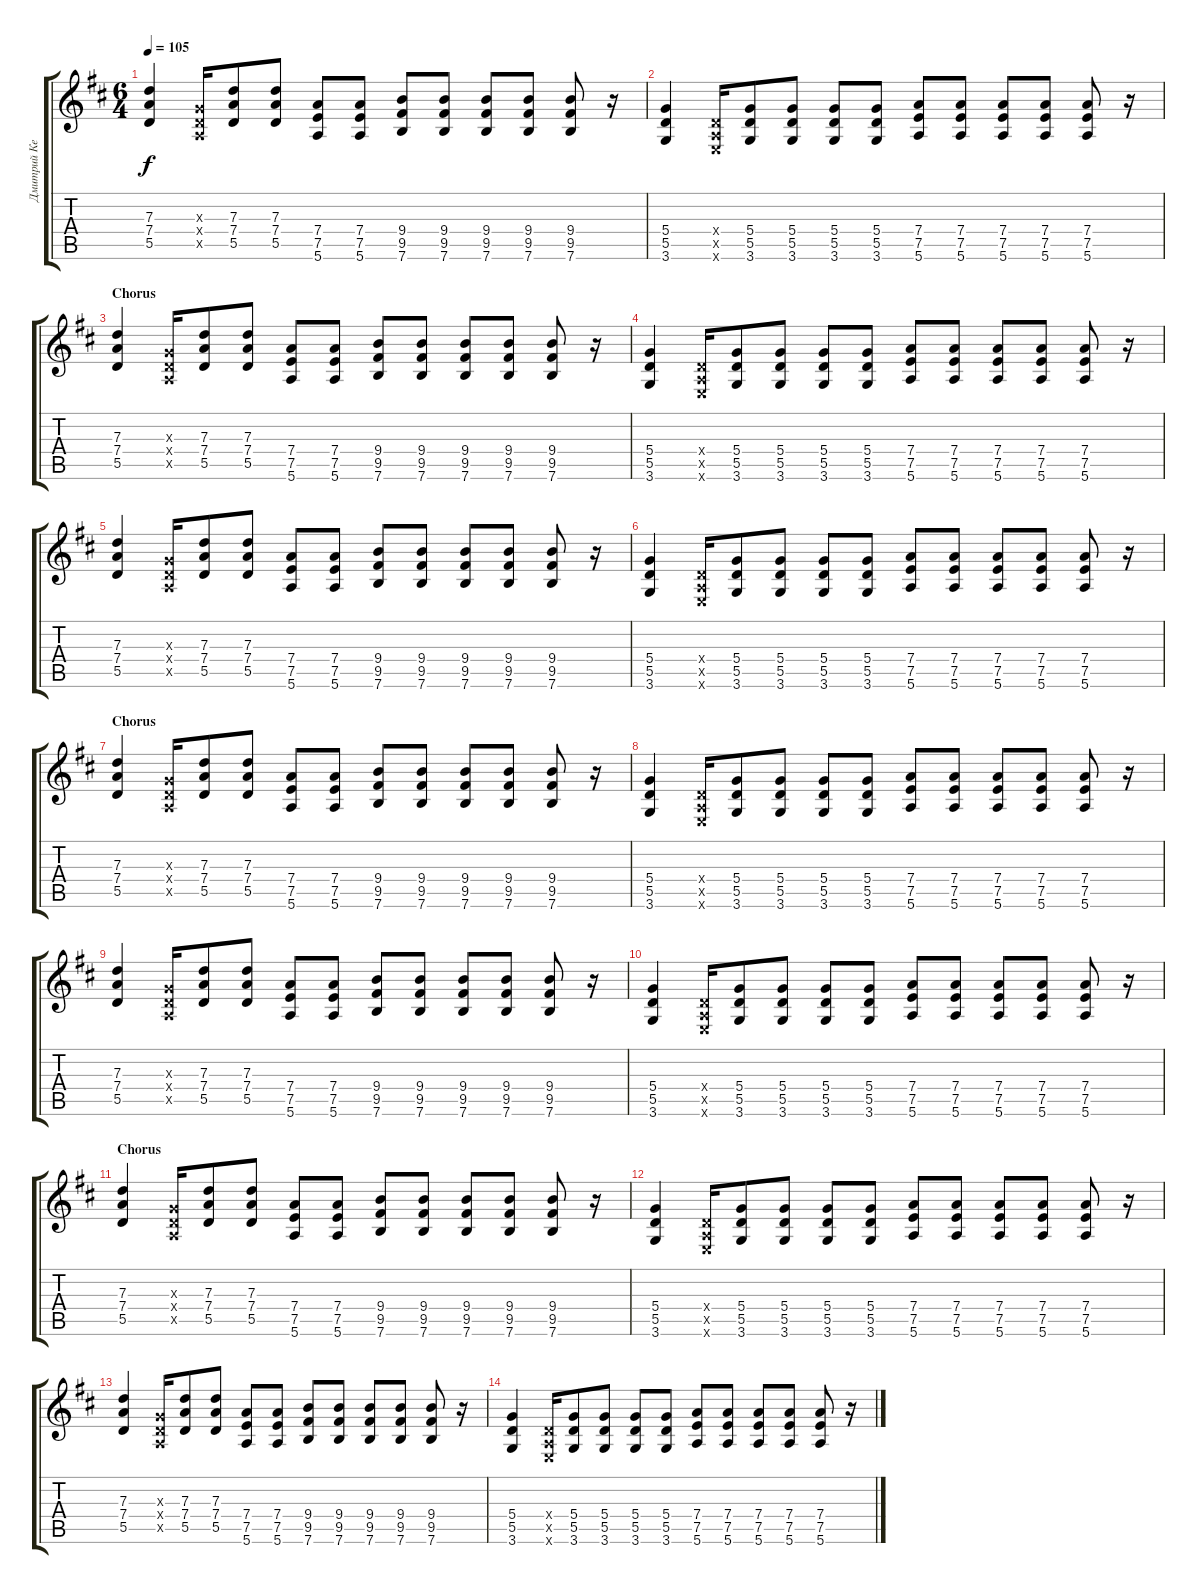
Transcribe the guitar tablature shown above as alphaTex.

\track ("Дмитрий КежВатов" "Дмитрий Ке") {instrument distortionguitar}
\staff {score tabs}
\tuning (E4 B3 G3 D3 A2 E2) {hide}
\ts (6 4)
\tempo 105
\clef g2
\ks d
(7.3 7.4 5.5).4{dy f} (0.3{x} 0.4{x} 0.5{x}).16 (7.3 7.4 5.5).8 (7.3 7.4 5.5).8 (7.4 7.5 5.6).8 (7.4 7.5 5.6).8 (9.4 9.5 7.6).8 (9.4 9.5 7.6).8 (9.4 9.5 7.6).8 (9.4 9.5 7.6).8 (9.4 9.5 7.6).8 r.16 |
(5.4 5.5 3.6).4 (0.4{x} 0.5{x} 0.6{x}).16 (5.4 5.5 3.6).8 (5.4 5.5 3.6).8 (5.4 5.5 3.6).8 (5.4 5.5 3.6).8 (7.4 7.5 5.6).8 (7.4 7.5 5.6).8 (7.4 7.5 5.6).8 (7.4 7.5 5.6).8 (7.4 7.5 5.6).8 r.16 |
\section ("" "Chorus")
(7.3 7.4 5.5).4 (0.3{x} 0.4{x} 0.5{x}).16 (7.3 7.4 5.5).8 (7.3 7.4 5.5).8 (7.4 7.5 5.6).8 (7.4 7.5 5.6).8 (9.4 9.5 7.6).8 (9.4 9.5 7.6).8 (9.4 9.5 7.6).8 (9.4 9.5 7.6).8 (9.4 9.5 7.6).8 r.16 |
(5.4 5.5 3.6).4 (0.4{x} 0.5{x} 0.6{x}).16 (5.4 5.5 3.6).8 (5.4 5.5 3.6).8 (5.4 5.5 3.6).8 (5.4 5.5 3.6).8 (7.4 7.5 5.6).8 (7.4 7.5 5.6).8 (7.4 7.5 5.6).8 (7.4 7.5 5.6).8 (7.4 7.5 5.6).8 r.16 |
(7.3 7.4 5.5).4 (0.3{x} 0.4{x} 0.5{x}).16 (7.3 7.4 5.5).8 (7.3 7.4 5.5).8 (7.4 7.5 5.6).8 (7.4 7.5 5.6).8 (9.4 9.5 7.6).8 (9.4 9.5 7.6).8 (9.4 9.5 7.6).8 (9.4 9.5 7.6).8 (9.4 9.5 7.6).8 r.16 |
(5.4 5.5 3.6).4 (0.4{x} 0.5{x} 0.6{x}).16 (5.4 5.5 3.6).8 (5.4 5.5 3.6).8 (5.4 5.5 3.6).8 (5.4 5.5 3.6).8 (7.4 7.5 5.6).8 (7.4 7.5 5.6).8 (7.4 7.5 5.6).8 (7.4 7.5 5.6).8 (7.4 7.5 5.6).8 r.16 |
\section ("" "Chorus")
(7.3 7.4 5.5).4 (0.3{x} 0.4{x} 0.5{x}).16 (7.3 7.4 5.5).8 (7.3 7.4 5.5).8 (7.4 7.5 5.6).8 (7.4 7.5 5.6).8 (9.4 9.5 7.6).8 (9.4 9.5 7.6).8 (9.4 9.5 7.6).8 (9.4 9.5 7.6).8 (9.4 9.5 7.6).8 r.16 |
(5.4 5.5 3.6).4 (0.4{x} 0.5{x} 0.6{x}).16 (5.4 5.5 3.6).8 (5.4 5.5 3.6).8 (5.4 5.5 3.6).8 (5.4 5.5 3.6).8 (7.4 7.5 5.6).8 (7.4 7.5 5.6).8 (7.4 7.5 5.6).8 (7.4 7.5 5.6).8 (7.4 7.5 5.6).8 r.16 |
(7.3 7.4 5.5).4 (0.3{x} 0.4{x} 0.5{x}).16 (7.3 7.4 5.5).8 (7.3 7.4 5.5).8 (7.4 7.5 5.6).8 (7.4 7.5 5.6).8 (9.4 9.5 7.6).8 (9.4 9.5 7.6).8 (9.4 9.5 7.6).8 (9.4 9.5 7.6).8 (9.4 9.5 7.6).8 r.16 |
(5.4 5.5 3.6).4 (0.4{x} 0.5{x} 0.6{x}).16 (5.4 5.5 3.6).8 (5.4 5.5 3.6).8 (5.4 5.5 3.6).8 (5.4 5.5 3.6).8 (7.4 7.5 5.6).8 (7.4 7.5 5.6).8 (7.4 7.5 5.6).8 (7.4 7.5 5.6).8 (7.4 7.5 5.6).8 r.16 |
\section ("" "Chorus")
(7.3 7.4 5.5).4 (0.3{x} 0.4{x} 0.5{x}).16 (7.3 7.4 5.5).8 (7.3 7.4 5.5).8 (7.4 7.5 5.6).8 (7.4 7.5 5.6).8 (9.4 9.5 7.6).8 (9.4 9.5 7.6).8 (9.4 9.5 7.6).8 (9.4 9.5 7.6).8 (9.4 9.5 7.6).8 r.16 |
(5.4 5.5 3.6).4 (0.4{x} 0.5{x} 0.6{x}).16 (5.4 5.5 3.6).8 (5.4 5.5 3.6).8 (5.4 5.5 3.6).8 (5.4 5.5 3.6).8 (7.4 7.5 5.6).8 (7.4 7.5 5.6).8 (7.4 7.5 5.6).8 (7.4 7.5 5.6).8 (7.4 7.5 5.6).8 r.16 |
(7.3 7.4 5.5).4 (0.3{x} 0.4{x} 0.5{x}).16 (7.3 7.4 5.5).8 (7.3 7.4 5.5).8 (7.4 7.5 5.6).8 (7.4 7.5 5.6).8 (9.4 9.5 7.6).8 (9.4 9.5 7.6).8 (9.4 9.5 7.6).8 (9.4 9.5 7.6).8 (9.4 9.5 7.6).8 r.16 |
(5.4 5.5 3.6).4 (0.4{x} 0.5{x} 0.6{x}).16 (5.4 5.5 3.6).8 (5.4 5.5 3.6).8 (5.4 5.5 3.6).8 (5.4 5.5 3.6).8 (7.4 7.5 5.6).8 (7.4 7.5 5.6).8 (7.4 7.5 5.6).8 (7.4 7.5 5.6).8 (7.4 7.5 5.6).8 r.16
